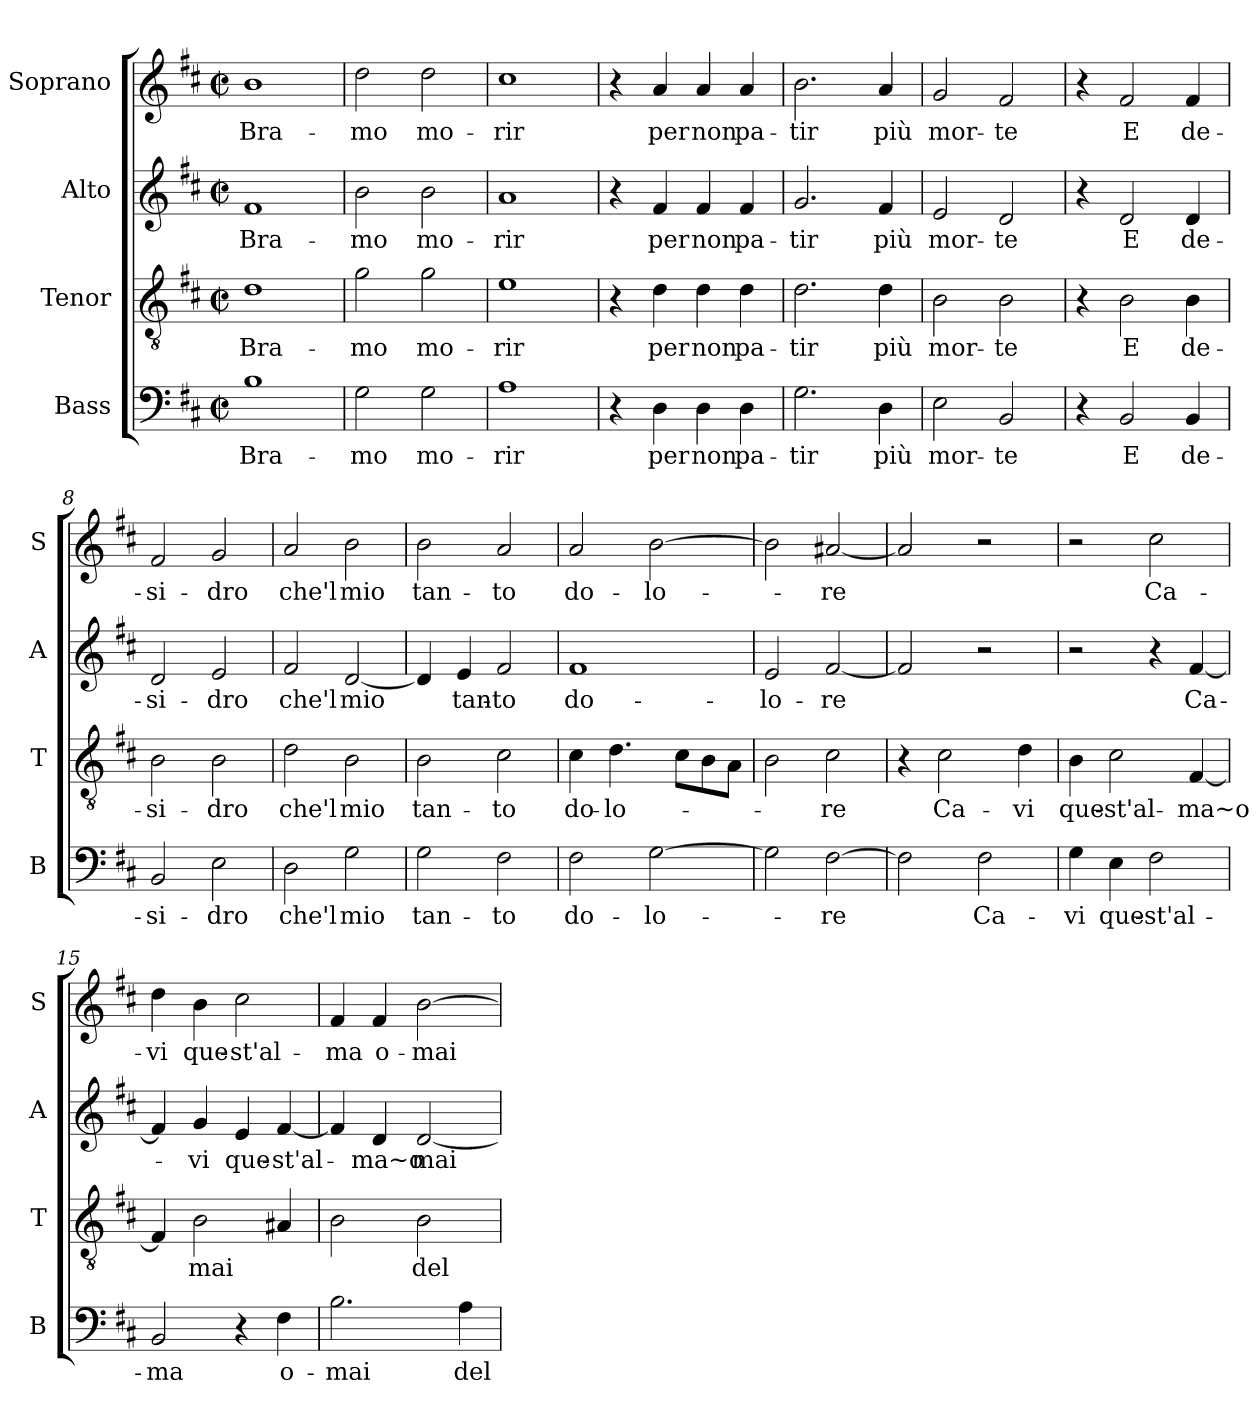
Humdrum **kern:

**kern	**text	**kern	**text	**kern	**text	**kern	**text
*part4	*part4	*part3	*part3	*part2	*part2	*part1	*part1
*staff4	*staff4	*staff3	*staff3	*staff2	*staff2	*staff1	*staff1
*I"Bass	*	*I"Tenor	*	*I"Alto	*	*I"Soprano	*
*I'B	*	*I'T	*	*I'A	*	*I'S	*
*clefF4	*	*clefGv2	*	*clefG2	*	*clefG2	*
*k[f#c#]	*	*k[f#c#]	*	*k[f#c#]	*	*k[f#c#]	*
*D:	*	*D:	*	*D:	*	*D:	*
*M2/2	*	*M2/2	*	*M2/2	*	*M2/2	*
*met(c|)	*	*met(c|)	*	*met(c|)	*	*met(c|)	*
=1	=1	=1	=1	=1	=1	=1	=1
!	!LO:LY:b	!	!LO:LY:b	!	!LO:LY:b	!	!LO:LY:b
1B	Bra-	1d	Bra-	1f#	Bra-	1b	Bra-
=2	=2	=2	=2	=2	=2	=2	=2
!	!LO:LY:b	!	!LO:LY:b	!	!LO:LY:b	!	!LO:LY:b
2G\	-mo	2g\	-mo	2b\	-mo	2dd\	-mo
!	!LO:LY:b	!	!LO:LY:b	!	!LO:LY:b	!	!LO:LY:b
2G\	mo-	2g\	mo-	2b\	mo-	2dd\	mo-
=3	=3	=3	=3	=3	=3	=3	=3
!	!LO:LY:b	!	!LO:LY:b	!	!LO:LY:b	!	!LO:LY:b
1A	-rir	1e	-rir	1a	-rir	1cc#	-rir
=4	=4	=4	=4	=4	=4	=4	=4
4r	.	4r	.	4r	.	4r	.
!	!LO:LY:b	!	!LO:LY:b	!	!LO:LY:b	!	!LO:LY:b
4D\	per	4d\	per	4f#/	per	4a/	per
!	!LO:LY:b	!	!LO:LY:b	!	!LO:LY:b	!	!LO:LY:b
4D\	non	4d\	non	4f#/	non	4a/	non
!	!LO:LY:b	!	!LO:LY:b	!	!LO:LY:b	!	!LO:LY:b
4D\	pa-	4d\	pa-	4f#/	pa-	4a/	pa-
=5	=5	=5	=5	=5	=5	=5	=5
!	!LO:LY:b	!	!LO:LY:b	!	!LO:LY:b	!	!LO:LY:b
2.G\	-tir	2.d\	-tir	2.g/	-tir	2.b\	-tir
!	!LO:LY:b	!	!LO:LY:b	!	!LO:LY:b	!	!LO:LY:b
4D\	più	4d\	più	4f#/	più	4a/	più
=6	=6	=6	=6	=6	=6	=6	=6
!	!LO:LY:b	!	!LO:LY:b	!	!LO:LY:b	!	!LO:LY:b
2E\	mor-	2B\	mor-	2e/	mor-	2g/	mor-
!	!LO:LY:b	!	!LO:LY:b	!	!LO:LY:b	!	!LO:LY:b
2BB/	-te	2B\	-te	2d/	-te	2f#/	-te
!!LO:LB:g=z
=7	=7	=7	=7	=7	=7	=7	=7
4r	.	4r	.	4r	.	4r	.
!	!LO:LY:b	!	!LO:LY:b	!	!LO:LY:b	!	!LO:LY:b
2BB/	E	2B\	E	2d/	E	2f#/	E
!	!LO:LY:b	!	!LO:LY:b	!	!LO:LY:b	!	!LO:LY:b
4BB/	de-	4B\	de-	4d/	de-	4f#/	de-
=8	=8	=8	=8	=8	=8	=8	=8
!	!LO:LY:b	!	!LO:LY:b	!	!LO:LY:b	!	!LO:LY:b
2BB/	-si-	2B\	-si-	2d/	-si-	2f#/	-si-
!	!LO:LY:b	!	!LO:LY:b	!	!LO:LY:b	!	!LO:LY:b
2E\	-dro	2B\	-dro	2e/	-dro	2g/	-dro
=9	=9	=9	=9	=9	=9	=9	=9
!	!LO:LY:b	!	!LO:LY:b	!	!LO:LY:b	!	!LO:LY:b
2D\	che'l	2d\	che'l	2f#/	che'l	2a/	che'l
!	!LO:LY:b	!	!LO:LY:b	!	!LO:LY:b	!	!LO:LY:b
2G\	mio	2B\	mio	[2d/	mio	2b\	mio
=10	=10	=10	=10	=10	=10	=10	=10
!	!LO:LY:b	!	!LO:LY:b	!	!	!	!LO:LY:b
2G\	tan-	2B\	tan-	4d/]	.	2b\	tan-
!	!	!	!	!	!LO:LY:b	!	!
.	.	.	.	4e/	tan-	.	.
!	!LO:LY:b	!	!LO:LY:b	!	!LO:LY:b	!	!LO:LY:b
2F#\	-to	2c#\	-to	2f#/	-to	2a/	-to
=11	=11	=11	=11	=11	=11	=11	=11
!	!LO:LY:b	!	!LO:LY:b	!	!LO:LY:b	!	!LO:LY:b
2F#\	do-	4c#\	do-	1f#	do-	2a/	do-
!	!	!	!LO:LY:b	!	!	!	!
.	.	4.d\	-lo-	.	.	.	.
!	!LO:LY:b	!	!	!	!	!	!LO:LY:b
[2G\	-lo-	.	.	.	.	[2b\	-lo-
.	.	8c#\L	.	.	.	.	.
.	.	8B\	.	.	.	.	.
.	.	8A\J	.	.	.	.	.
=12	=12	=12	=12	=12	=12	=12	=12
!	!	!	!	!	!LO:LY:b	!	!
2G\]	.	2B\	.	2e/	-lo-	2b\]	.
!	!LO:LY:b	!	!LO:LY:b	!	!LO:LY:b	!	!LO:LY:b
[2F#\	-re	2c#\	-re	[2f#/	-re	[2a#X/	-re
!!LO:PB:g=z
=13	=13	=13	=13	=13	=13	=13	=13
2F#\]	.	4r	.	2f#/]	.	2a#/]	.
!	!	!	!LO:LY:b	!	!	!	!
.	.	2c#\	Ca-	.	.	.	.
!	!LO:LY:b	!	!	!	!	!	!
2F#\	Ca-	.	.	2r	.	2r	.
!	!	!	!LO:LY:b	!	!	!	!
.	.	4d\	-vi	.	.	.	.
=14	=14	=14	=14	=14	=14	=14	=14
!	!LO:LY:b	!	!LO:LY:b	!	!	!	!
4G\	-vi	4B\	que-	2r	.	2r	.
!	!LO:LY:b	!	!LO:LY:b	!	!	!	!
4E\	que-	2c#\	-st'al-	.	.	.	.
!	!LO:LY:b	!	!	!	!	!	!LO:LY:b
2F#\	-st'al-	.	.	4r	.	2cc#\	Ca-
!	!	!	!LO:LY:b	!	!LO:LY:b	!	!
.	.	[4F#/	-ma~o	[4f#/	Ca-	.	.
=15	=15	=15	=15	=15	=15	=15	=15
!	!LO:LY:b	!	!	!	!	!	!LO:LY:b
2BB/	-ma	4F#/]	.	4f#/]	.	4dd\	-vi
!	!	!	!LO:LY:b	!	!LO:LY:b	!	!LO:LY:b
.	.	2B\	mai	4g/	-vi	4b\	que-
!	!	!	!	!	!LO:LY:b	!	!LO:LY:b
4r	.	.	.	4e/	que-	2cc#\	-st'al-
!	!LO:LY:b	!	!	!	!LO:LY:b	!	!
4F#\	o-	4A#X/	.	[4f#/	-st'al-	.	.
=16	=16	=16	=16	=16	=16	=16	=16
!	!LO:LY:b	!	!	!	!	!	!LO:LY:b
2.B\	-mai	2B\	.	4f#/]	.	4f#/	-ma
!	!	!	!	!	!LO:LY:b	!	!LO:LY:b
.	.	.	.	4d/	-ma~o	4f#/	o-
!	!	!	!LO:LY:b	!	!LO:LY:b	!	!LO:LY:b
.	.	2B\	del	[2d/	mai	[2b\	-mai
!	!LO:LY:b	!	!	!	!	!	!
4A\	del	.	.	.	.	.	.
=	=	=	=	=	=	=	=
*-	*-	*-	*-	*-	*-	*-	*-
